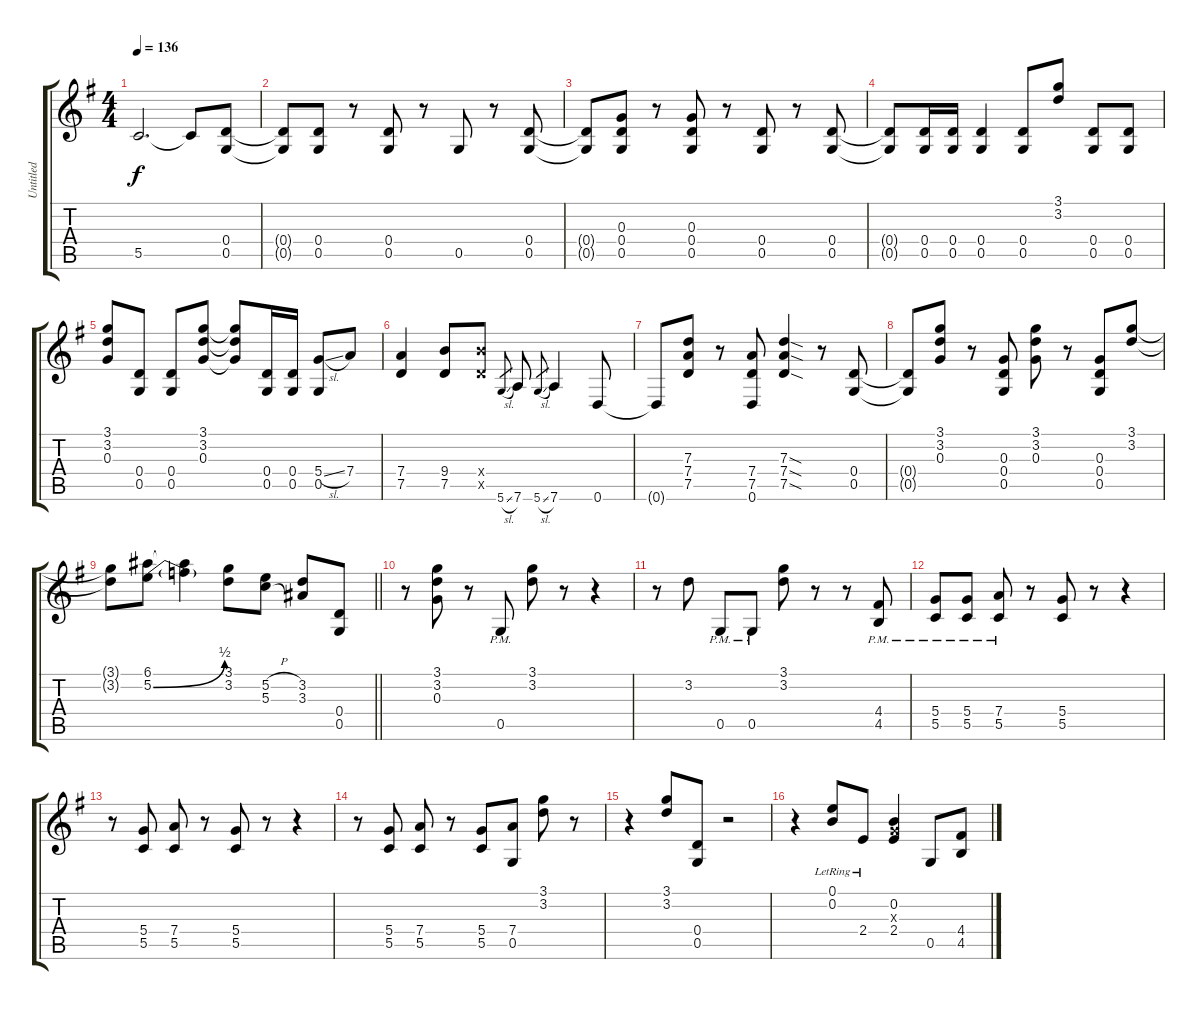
\track ("Untitled" "Untitled") {instrument distortionguitar}
\staff {score tabs}
\tuning (E4 B3 G3 D3 G2 D2) {hide}
\ts (4 4)
\tempo 136
\clef g2
\ks g
5.5{t}.2{d dy f} 5.5{t}.8 (0.4 0.5).8 |
(0.4{t} 0.5{t}).8 (0.4 0.5).8 r.8 (0.4 0.5).8 r.8 0.5.8 r.8 (0.4 0.5).8 |
(0.4{t} 0.5{t}).8 (0.3 0.4 0.5).8 r.8 (0.3 0.4 0.5).8 r.8 (0.4 0.5).8 r.8 (0.4 0.5).8 |
(0.4{t} 0.5{t}).8 (0.4 0.5).16 (0.4 0.5).16 (0.4 0.5).4 (0.4 0.5).8 (3.1 3.2).8 (0.4 0.5).8 (0.4 0.5).8 |
(3.1 3.2 0.3).8 (0.4 0.5).8 (0.4 0.5).8 (3.1 3.2 0.3).8 (3.1{t} 3.2{t} 0.3{t}).8 (0.4 0.5).16 (0.4 0.5).16 (5.4{sl} 0.5).8 7.4.8 |
(7.4 7.5).4 (9.4 7.5).8 (9.4{x} 7.5{x}).8 5.6{sl}.8{gr} 7.6.8 5.6{sl}.8{gr} 7.6.4 0.6.8 |
0.6{t}.8 (7.3 7.4 7.5).8 r.8 (7.4 7.5 0.6).8 (7.3{sod} 7.4{sod} 7.5{sod}).4 r.8 (0.4 0.5).8 |
(0.4{t} 0.5{t}).8 (3.1 3.2 0.3).8 r.8 (0.3 0.4 0.5).8 (3.1 3.2 0.3).8 r.8 (0.3 0.4 0.5).8 (3.1 3.2).8 |
\barLineRight lightlight
(3.1{t} 3.2{t}).8 (6.1 5.2{be (bend 0 0 60 2)}).8 (6.1{t} 5.2{t}).4 (3.1 3.2).8 (5.2{h} 5.3{h}).8 (3.2 3.3).8 (0.4 0.5).8 |
r.8 (3.1 3.2 0.3).8 r.8 0.5{pm}.8 (3.1 3.2).8 r.8 r.4 |
r.8 3.2.8 0.5{pm}.8 0.5{pm}.8 (3.1 3.2).8 r.8 r.8 (4.4{pm} 4.5{pm}).8 |
(5.4{pm} 5.5{pm}).8 (5.4{pm} 5.5{pm}).8 (7.4{pm} 5.5{pm}).8 r.8 (5.4 5.5).8 r.8 r.4 |
r.8 (5.4 5.5).8 (7.4 5.5).8 r.8 (5.4 5.5).8 r.8 r.4 |
r.8 (5.4 5.5).8 (7.4 5.5).8 r.8 (5.4 5.5).8 (7.4 0.5).8 (3.1 3.2).8 r.8 |
r.4 (3.1 3.2).8 (0.4 0.5).8 r.2 |
r.4 (0.1{lr} 0.2{lr}).8 2.4{lr}.8 (0.2 0.3{x} 2.4).4 0.5.8 (4.4{sl} 4.5{sl}).8
